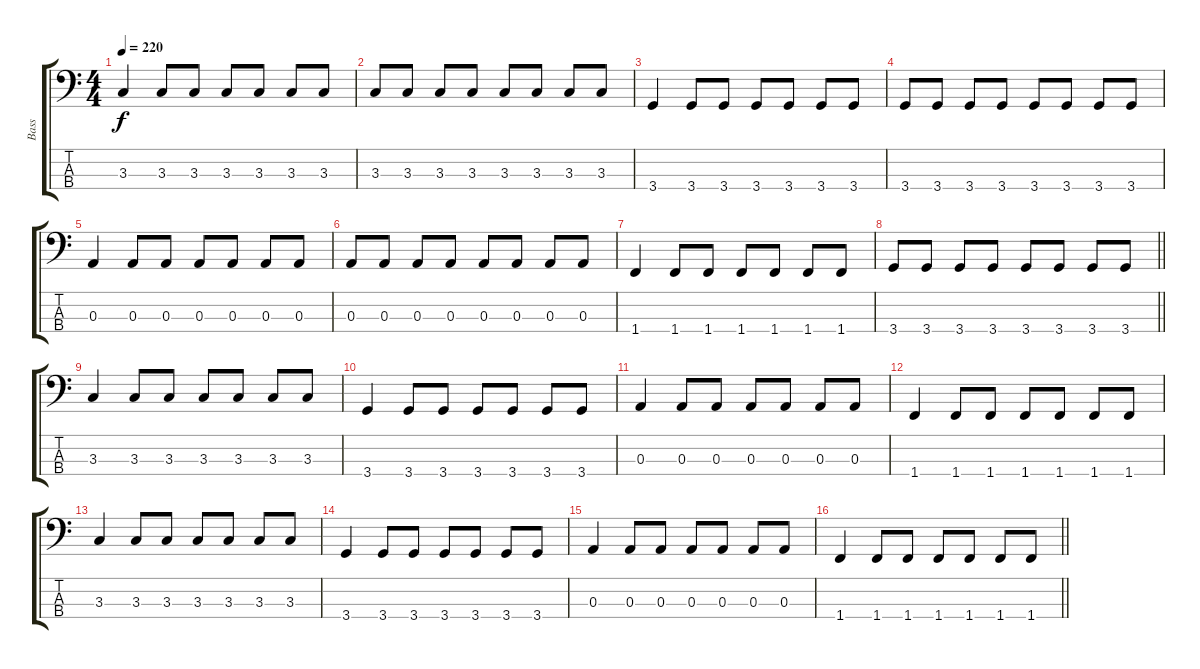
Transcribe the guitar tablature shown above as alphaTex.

\track ("Bass" "Bass") {instrument electricbassfinger}
\staff {score tabs}
\tuning (G2 D2 A1 E1) {hide}
\ts (4 4)
\tempo 220
\clef f4
\ks c
3.3.4{dy f} 3.3.8 3.3.8 3.3.8 3.3.8 3.3.8 3.3.8 |
3.3.8 3.3.8 3.3.8 3.3.8 3.3.8 3.3.8 3.3.8 3.3.8 |
3.4.4 3.4.8 3.4.8 3.4.8 3.4.8 3.4.8 3.4.8 |
3.4.8 3.4.8 3.4.8 3.4.8 3.4.8 3.4.8 3.4.8 3.4.8 |
0.3.4 0.3.8 0.3.8 0.3.8 0.3.8 0.3.8 0.3.8 |
0.3.8 0.3.8 0.3.8 0.3.8 0.3.8 0.3.8 0.3.8 0.3.8 |
1.4.4 1.4.8 1.4.8 1.4.8 1.4.8 1.4.8 1.4.8 |
\barLineRight lightlight
3.4.8 3.4.8 3.4.8 3.4.8 3.4.8 3.4.8 3.4.8 3.4.8 |
3.3.4 3.3.8 3.3.8 3.3.8 3.3.8 3.3.8 3.3.8 |
3.4.4 3.4.8 3.4.8 3.4.8 3.4.8 3.4.8 3.4.8 |
0.3.4 0.3.8 0.3.8 0.3.8 0.3.8 0.3.8 0.3.8 |
1.4.4 1.4.8 1.4.8 1.4.8 1.4.8 1.4.8 1.4.8 |
3.3.4 3.3.8 3.3.8 3.3.8 3.3.8 3.3.8 3.3.8 |
3.4.4 3.4.8 3.4.8 3.4.8 3.4.8 3.4.8 3.4.8 |
0.3.4 0.3.8 0.3.8 0.3.8 0.3.8 0.3.8 0.3.8 |
\barLineRight lightlight
1.4.4 1.4.8 1.4.8 1.4.8 1.4.8 1.4.8 1.4.8
